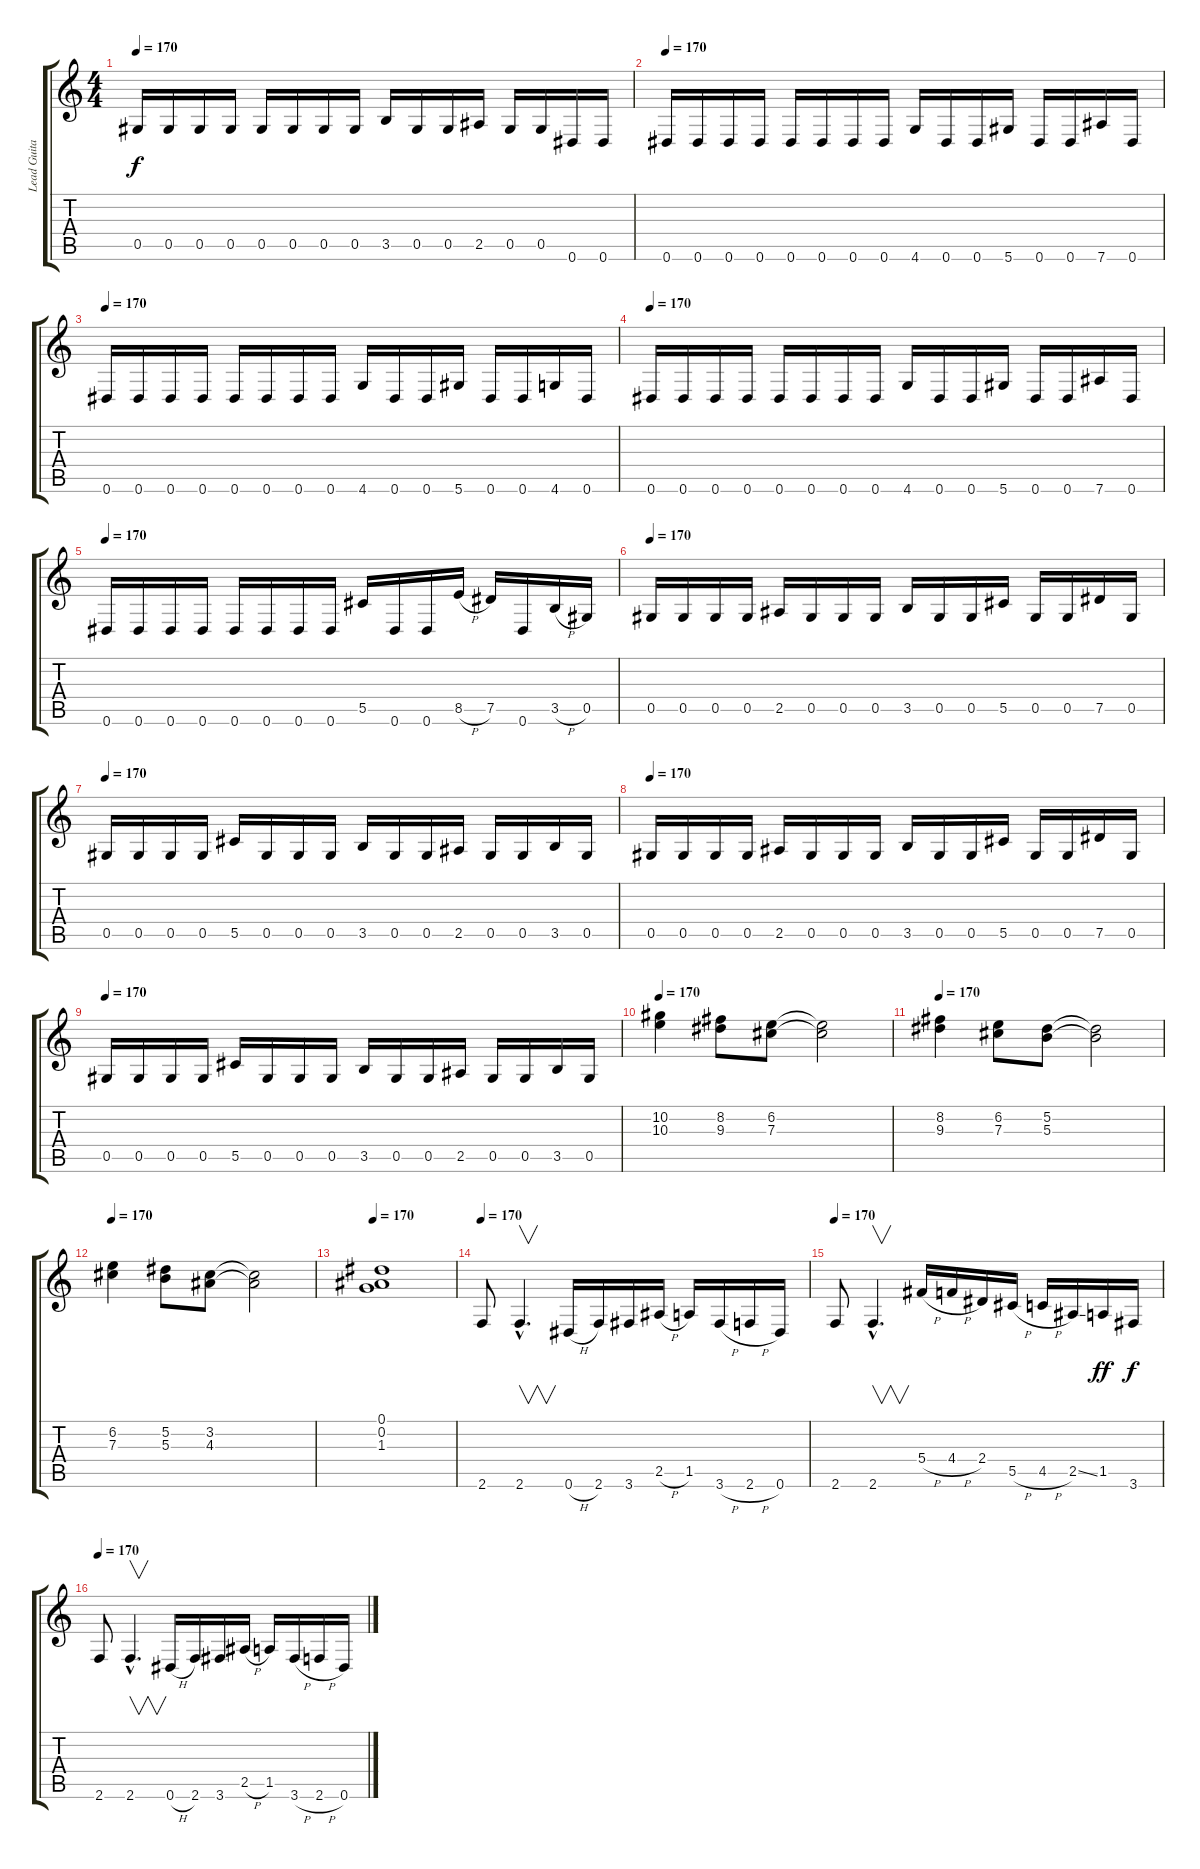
\track ("Lead Guitar" "Lead Guita") {instrument overdrivenguitar}
\staff {score tabs}
\tuning (Eb4 Bb3 Gb3 Db3 Ab2 Eb2) {hide}
\ts (4 4)
\tempo 170
\clef g2
\ks c
0.5.16{dy f} 0.5.16 0.5.16 0.5.16 0.5.16 0.5.16 0.5.16 0.5.16 3.5.16 0.5.16 0.5.16 2.5.16 0.5.16 0.5.16 0.6.16 0.6.16 |
\tempo 170
0.6.16 0.6.16 0.6.16 0.6.16 0.6.16 0.6.16 0.6.16 0.6.16 4.6.16 0.6.16 0.6.16 5.6.16 0.6.16 0.6.16 7.6.16 0.6.16 |
\tempo 170
0.6.16 0.6.16 0.6.16 0.6.16 0.6.16 0.6.16 0.6.16 0.6.16 4.6.16 0.6.16 0.6.16 5.6.16 0.6.16 0.6.16 4.6.16 0.6.16 |
\tempo 170
0.6.16 0.6.16 0.6.16 0.6.16 0.6.16 0.6.16 0.6.16 0.6.16 4.6.16 0.6.16 0.6.16 5.6.16 0.6.16 0.6.16 7.6.16 0.6.16 |
\tempo 170
0.6.16 0.6.16 0.6.16 0.6.16 0.6.16 0.6.16 0.6.16 0.6.16 5.5.16 0.6.16 0.6.16 8.5{h}.16 7.5.16 0.6.16 3.5{h}.16 0.5.16 |
\tempo 170
0.5.16 0.5.16 0.5.16 0.5.16 2.5.16 0.5.16 0.5.16 0.5.16 3.5.16 0.5.16 0.5.16 5.5.16 0.5.16 0.5.16 7.5.16 0.5.16 |
\tempo 170
0.5.16 0.5.16 0.5.16 0.5.16 5.5.16 0.5.16 0.5.16 0.5.16 3.5.16 0.5.16 0.5.16 2.5.16 0.5.16 0.5.16 3.5.16 0.5.16 |
\tempo 170
0.5.16 0.5.16 0.5.16 0.5.16 2.5.16 0.5.16 0.5.16 0.5.16 3.5.16 0.5.16 0.5.16 5.5.16 0.5.16 0.5.16 7.5.16 0.5.16 |
\tempo 170
0.5.16 0.5.16 0.5.16 0.5.16 5.5.16 0.5.16 0.5.16 0.5.16 3.5.16 0.5.16 0.5.16 2.5.16 0.5.16 0.5.16 3.5.16 0.5.16 |
\tempo 170
(10.2 10.3).4 (8.2 9.3).8 (6.2 7.3).8 (6.2{t} 7.3{t}).2 |
\tempo 170
(8.2 9.3).4 (6.2 7.3).8 (5.2 5.3).8 (5.2{t} 5.3{t}).2 |
\tempo 170
(6.2 7.3).4 (5.2 5.3).8 (3.2 4.3).8 (3.2{t} 4.3{t}).2 |
\tempo 170
(0.1 0.2 1.3).1 |
\tempo 170
2.6.8 2.6{hac}.4{v d} 0.6{h}.16 2.6.16 3.6.16 2.5{h}.16 1.5.16 3.6{h}.16 2.6{h}.16 0.6.16 |
\tempo 170
2.6.8 2.6{hac}.4{v d} 5.4{h}.16 4.4{h}.16 2.4.16 5.5{h}.16 4.5{h}.16 2.5{ss}.16 1.5.16{dy ff} 3.6.16{dy f} |
\tempo 170
2.6.8 2.6{hac}.4{v d} 0.6{h}.16 2.6.16 3.6.16 2.5{h}.16 1.5.16 3.6{h}.16 2.6{h}.16 0.6.16
